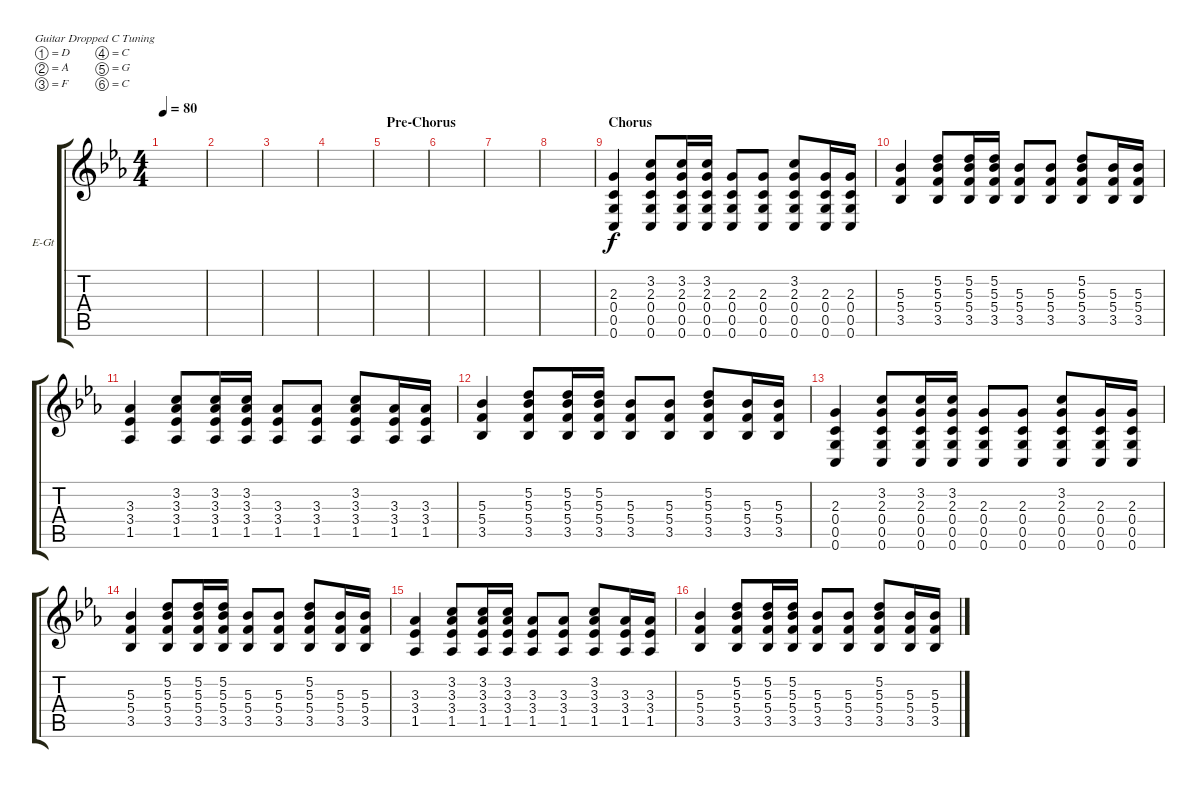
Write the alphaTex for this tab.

\defaultSystemsLayout 4
\bracketExtendMode groupsimilarinstruments
\firstSystemTrackNameOrientation horizontal
\otherSystemsTrackNameOrientation horizontal
\track ("Ruben Block" "E-Gt") {instrument distortionguitar}
\staff {score tabs}
\tuning (D4 A3 F3 C3 G2 C2)
\ts (4 4)
\tempo 80
\clef g2
\ks cminor
|
|
|
|
\section ("" "Pre-Chorus")
|
|
|
|
\section ("" "Chorus")
(0.6 0.5 0.4 2.3).4 (0.6 0.5 0.4 2.3 3.2).8 (3.2 0.6 0.5 0.4 2.3).16 (3.2 0.6 0.5 0.4 2.3).16 (0.6 0.5 0.4 2.3).8 (0.6 0.5 0.4 2.3).8 (0.6 0.5 0.4 2.3 3.2).8 (0.6 0.5 0.4 2.3).16 (0.6 0.5 0.4 2.3).16 |
(3.5 5.4 5.3).4 (3.5 5.4 5.3 5.2).8 (5.2 3.5 5.4 5.3).16 (5.2 3.5 5.4 5.3).16 (3.5 5.4 5.3).8 (3.5 5.4 5.3).8 (3.5 5.4 5.3 5.2).8 (3.5 5.4 5.3).16 (3.5 5.4 5.3).16 |
(1.5 3.4 3.3).4 (1.5 3.4 3.3 3.2).8 (3.2 1.5 3.4 3.3).16 (3.2 1.5 3.4 3.3).16 (1.5 3.4 3.3).8 (1.5 3.4 3.3).8 (1.5 3.4 3.3 3.2).8 (1.5 3.4 3.3).16 (1.5 3.4 3.3).16 |
(3.5 5.4 5.3).4 (3.5 5.4 5.3 5.2).8 (5.2 3.5 5.4 5.3).16 (5.2 3.5 5.4 5.3).16 (3.5 5.4 5.3).8 (3.5 5.4 5.3).8 (3.5 5.4 5.3 5.2).8 (3.5 5.4 5.3).16 (3.5 5.4 5.3).16 |
(0.6 0.5 0.4 2.3).4 (0.6 0.5 0.4 2.3 3.2).8 (3.2 0.6 0.5 0.4 2.3).16 (3.2 0.6 0.5 0.4 2.3).16 (0.6 0.5 0.4 2.3).8 (0.6 0.5 0.4 2.3).8 (0.6 0.5 0.4 2.3 3.2).8 (0.6 0.5 0.4 2.3).16 (0.6 0.5 0.4 2.3).16 |
(3.5 5.4 5.3).4 (3.5 5.4 5.3 5.2).8 (5.2 3.5 5.4 5.3).16 (5.2 3.5 5.4 5.3).16 (3.5 5.4 5.3).8 (3.5 5.4 5.3).8 (3.5 5.4 5.3 5.2).8 (3.5 5.4 5.3).16 (3.5 5.4 5.3).16 |
(1.5 3.4 3.3).4 (1.5 3.4 3.3 3.2).8 (3.2 1.5 3.4 3.3).16 (3.2 1.5 3.4 3.3).16 (1.5 3.4 3.3).8 (1.5 3.4 3.3).8 (1.5 3.4 3.3 3.2).8 (1.5 3.4 3.3).16 (1.5 3.4 3.3).16 |
(3.5 5.4 5.3).4 (3.5 5.4 5.3 5.2).8 (5.2 3.5 5.4 5.3).16 (5.2 3.5 5.4 5.3).16 (3.5 5.4 5.3).8 (3.5 5.4 5.3).8 (3.5 5.4 5.3 5.2).8 (3.5 5.4 5.3).16 (3.5 5.4 5.3).16
